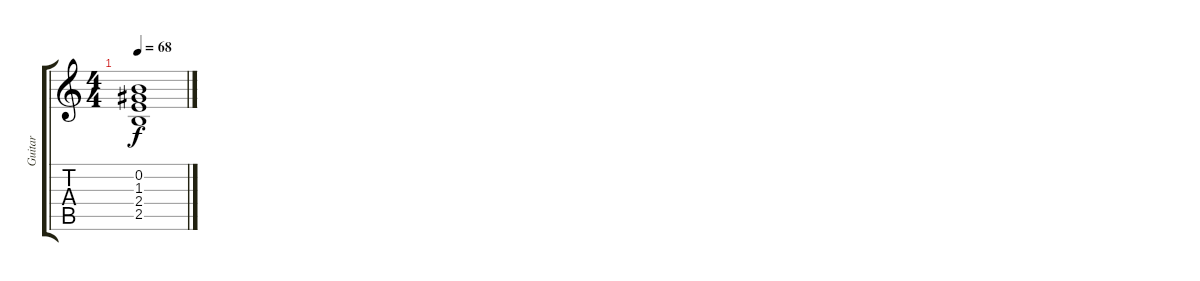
\track ("Guitar" "Guitar") {instrument electricguitarjazz}
\staff {score tabs}
\tuning (E4 B3 G3 D3 A2 E2) {hide}
\ts (4 4)
\tempo 68
\clef g2
\ks c
(0.2 1.3 2.4 2.5).1{dy f}
